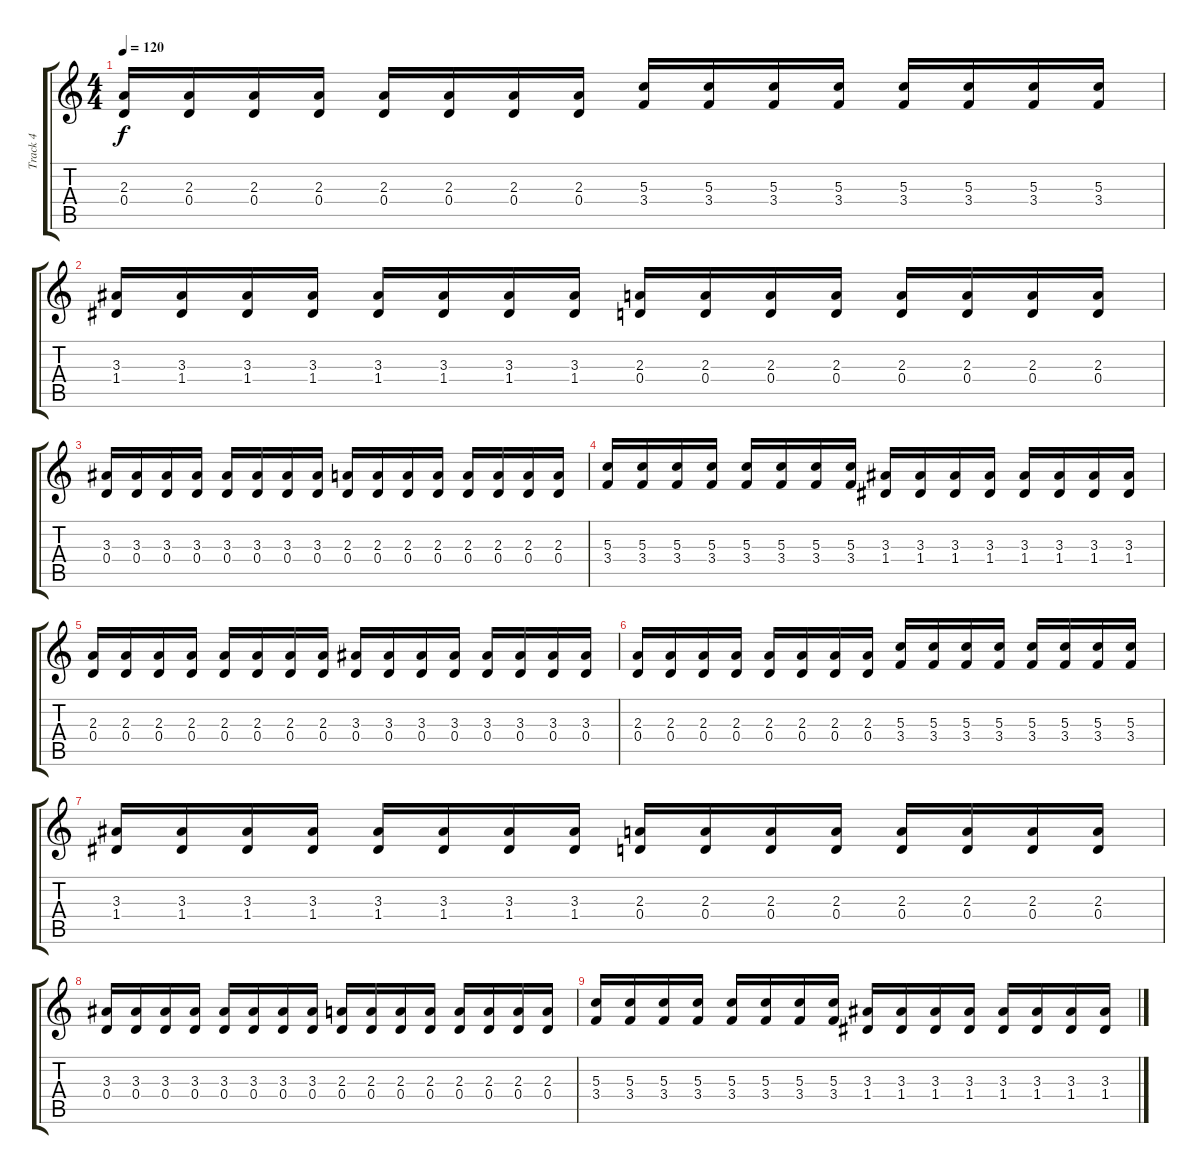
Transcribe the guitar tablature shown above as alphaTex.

\track ("Track 4" "Track 4") {instrument distortionguitar}
\staff {score tabs}
\tuning (E4 B3 G3 D3 A2 E2) {hide}
\ts (4 4)
\tempo 120
\clef g2
\ks c
(2.3 0.4).16{dy f} (2.3 0.4).16 (2.3 0.4).16 (2.3 0.4).16 (2.3 0.4).16 (2.3 0.4).16 (2.3 0.4).16 (2.3 0.4).16 (5.3 3.4).16 (5.3 3.4).16 (5.3 3.4).16 (5.3 3.4).16 (5.3 3.4).16 (5.3 3.4).16 (5.3 3.4).16 (5.3 3.4).16 |
(3.3 1.4).16 (3.3 1.4).16 (3.3 1.4).16 (3.3 1.4).16 (3.3 1.4).16 (3.3 1.4).16 (3.3 1.4).16 (3.3 1.4).16 (2.3 0.4).16 (2.3 0.4).16 (2.3 0.4).16 (2.3 0.4).16 (2.3 0.4).16 (2.3 0.4).16 (2.3 0.4).16 (2.3 0.4).16 |
(3.3 0.4).16 (3.3 0.4).16 (3.3 0.4).16 (3.3 0.4).16 (3.3 0.4).16 (3.3 0.4).16 (3.3 0.4).16 (3.3 0.4).16 (2.3 0.4).16 (2.3 0.4).16 (2.3 0.4).16 (2.3 0.4).16 (2.3 0.4).16 (2.3 0.4).16 (2.3 0.4).16 (2.3 0.4).16 |
(5.3 3.4).16 (5.3 3.4).16 (5.3 3.4).16 (5.3 3.4).16 (5.3 3.4).16 (5.3 3.4).16 (5.3 3.4).16 (5.3 3.4).16 (3.3 1.4).16 (3.3 1.4).16 (3.3 1.4).16 (3.3 1.4).16 (3.3 1.4).16 (3.3 1.4).16 (3.3 1.4).16 (3.3 1.4).16 |
(2.3 0.4).16 (2.3 0.4).16 (2.3 0.4).16 (2.3 0.4).16 (2.3 0.4).16 (2.3 0.4).16 (2.3 0.4).16 (2.3 0.4).16 (3.3 0.4).16 (3.3 0.4).16 (3.3 0.4).16 (3.3 0.4).16 (3.3 0.4).16 (3.3 0.4).16 (3.3 0.4).16 (3.3 0.4).16 |
(2.3 0.4).16 (2.3 0.4).16 (2.3 0.4).16 (2.3 0.4).16 (2.3 0.4).16 (2.3 0.4).16 (2.3 0.4).16 (2.3 0.4).16 (5.3 3.4).16 (5.3 3.4).16 (5.3 3.4).16 (5.3 3.4).16 (5.3 3.4).16 (5.3 3.4).16 (5.3 3.4).16 (5.3 3.4).16 |
(3.3 1.4).16 (3.3 1.4).16 (3.3 1.4).16 (3.3 1.4).16 (3.3 1.4).16 (3.3 1.4).16 (3.3 1.4).16 (3.3 1.4).16 (2.3 0.4).16 (2.3 0.4).16 (2.3 0.4).16 (2.3 0.4).16 (2.3 0.4).16 (2.3 0.4).16 (2.3 0.4).16 (2.3 0.4).16 |
(3.3 0.4).16 (3.3 0.4).16 (3.3 0.4).16 (3.3 0.4).16 (3.3 0.4).16 (3.3 0.4).16 (3.3 0.4).16 (3.3 0.4).16 (2.3 0.4).16 (2.3 0.4).16 (2.3 0.4).16 (2.3 0.4).16 (2.3 0.4).16 (2.3 0.4).16 (2.3 0.4).16 (2.3 0.4).16 |
(5.3 3.4).16 (5.3 3.4).16 (5.3 3.4).16 (5.3 3.4).16 (5.3 3.4).16 (5.3 3.4).16 (5.3 3.4).16 (5.3 3.4).16 (3.3 1.4).16 (3.3 1.4).16 (3.3 1.4).16 (3.3 1.4).16 (3.3 1.4).16 (3.3 1.4).16 (3.3 1.4).16 (3.3 1.4).16
